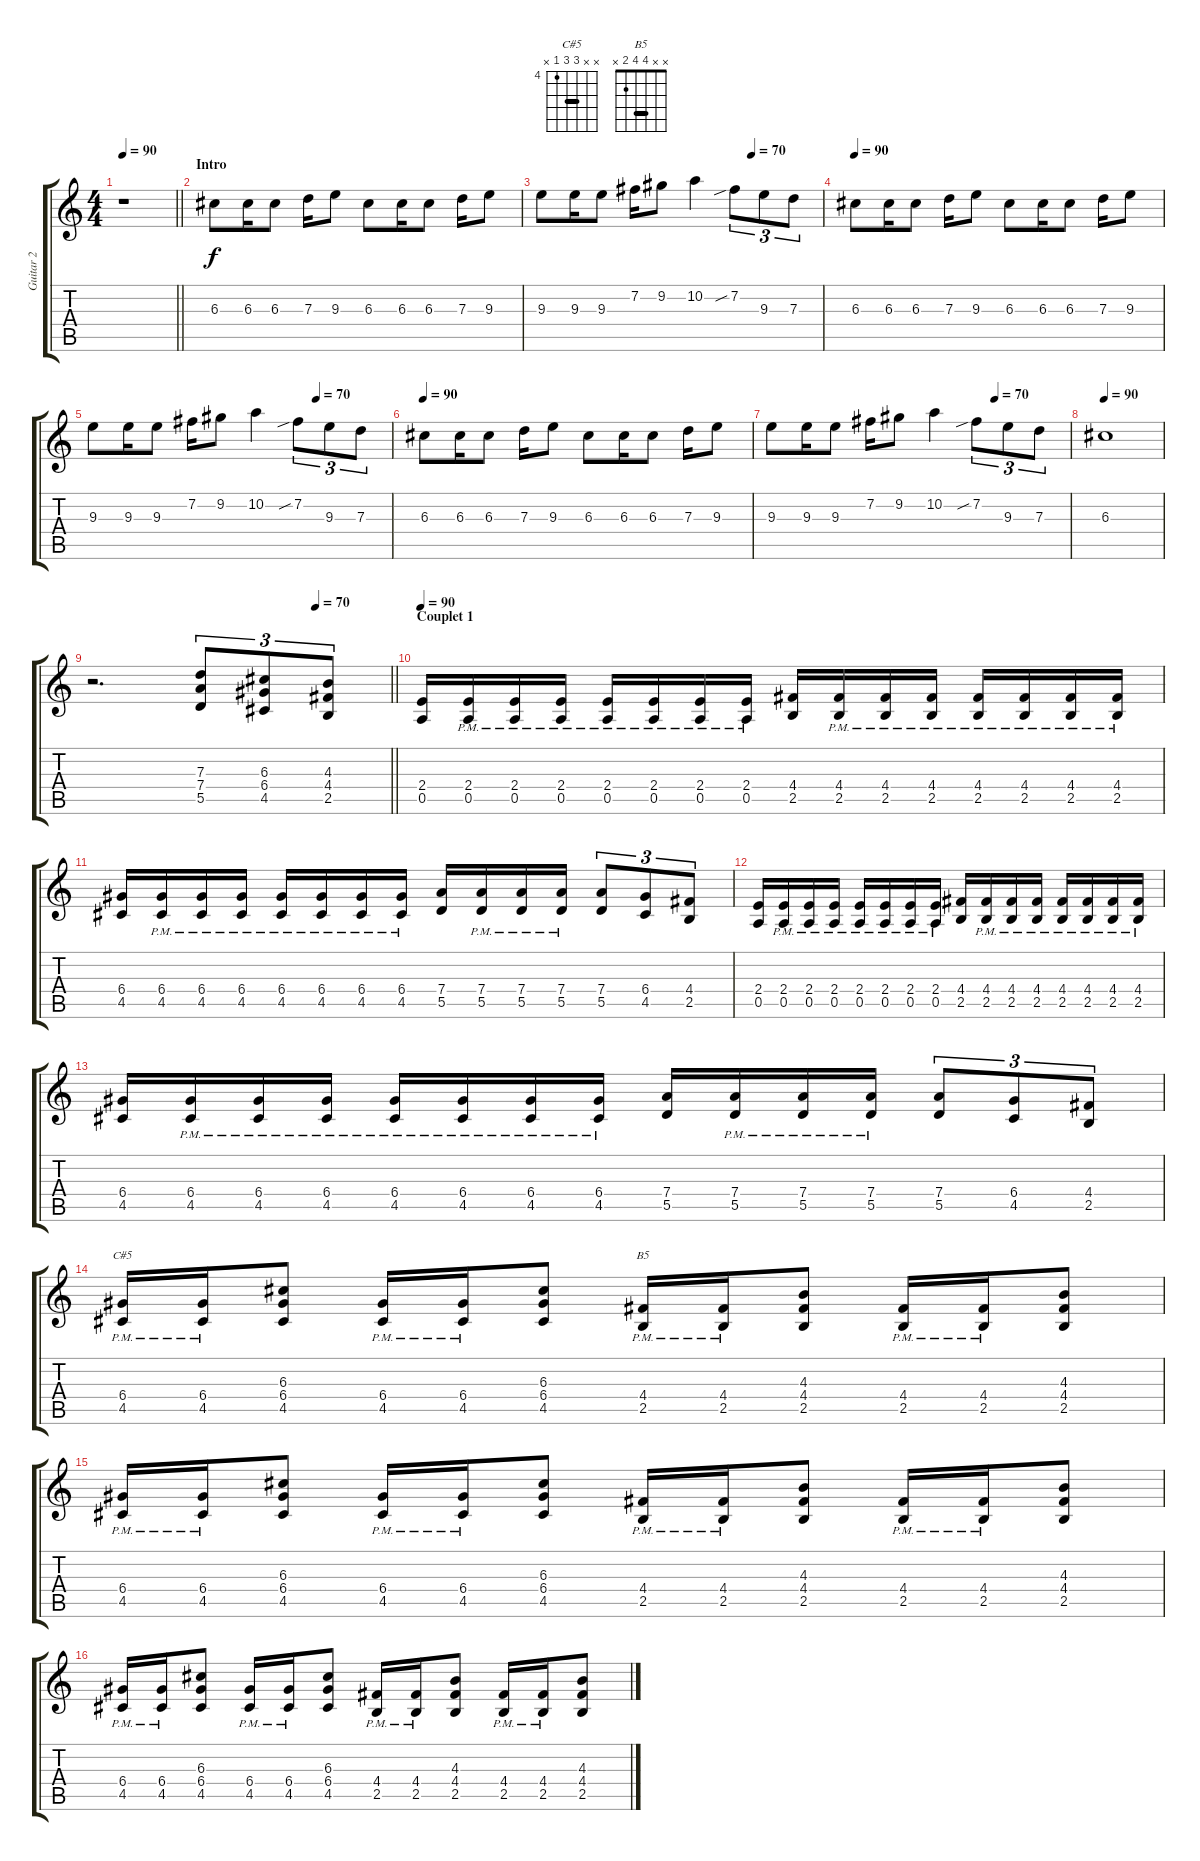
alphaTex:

\track ("Guitar 2" "Guitar 2") {instrument distortionguitar}
\staff {score tabs}
\tuning (E4 B3 G3 D3 A2 E2) {hide}
\chord ("C#5" x x 6 6 4 x) {firstfret 4 barre 6}
\chord ("B5" x x 4 4 2 x) {barre 4}
\ts (4 4)
\tempo 90
\clef g2
\barLineRight lightlight
\ks c
r.1{dy f instrument distortionguitar} |
\section ("" "Intro")
6.3.8 6.3.16 6.3.8 7.3.16 9.3.8 6.3.8 6.3.16 6.3.8 7.3.16 9.3.8 |
\tempo (70 0.75)
9.3.8 9.3.16 9.3.8 7.2.16 9.2.8 10.2.4 7.2{sib}.8{tu (3 2)} 9.3.8{tu (3 2)} 7.3.8{tu (3 2)} |
\tempo 90
6.3.8 6.3.16 6.3.8 7.3.16 9.3.8 6.3.8 6.3.16 6.3.8 7.3.16 9.3.8 |
\tempo (70 0.75)
9.3.8 9.3.16 9.3.8 7.2.16 9.2.8 10.2.4 7.2{sib}.8{tu (3 2)} 9.3.8{tu (3 2)} 7.3.8{tu (3 2)} |
\tempo 90
6.3.8 6.3.16 6.3.8 7.3.16 9.3.8 6.3.8 6.3.16 6.3.8 7.3.16 9.3.8 |
\tempo (70 0.75)
9.3.8 9.3.16 9.3.8 7.2.16 9.2.8 10.2.4 7.2{sib}.8{tu (3 2)} 9.3.8{tu (3 2)} 7.3.8{tu (3 2)} |
\tempo 90
6.3.1 |
\tempo (70 0.75)
\barLineRight lightlight
r.2{d} (7.3 7.4 5.5).8{tu (3 2)} (6.3 6.4 4.5).8{tu (3 2)} (4.3 4.4 2.5).8{tu (3 2)} |
\section ("" "Couplet 1")
\tempo 90
(2.4 0.5).16 (2.4{pm} 0.5{pm}).16 (2.4{pm} 0.5{pm}).16 (2.4{pm} 0.5{pm}).16 (2.4{pm} 0.5{pm}).16 (2.4{pm} 0.5{pm}).16 (2.4{pm} 0.5{pm}).16 (2.4{pm} 0.5{pm}).16 (4.4 2.5).16 (4.4{pm} 2.5{pm}).16 (4.4{pm} 2.5{pm}).16 (4.4{pm} 2.5{pm}).16 (4.4{pm} 2.5{pm}).16 (4.4{pm} 2.5{pm}).16 (4.4{pm} 2.5{pm}).16 (4.4{pm} 2.5{pm}).16 |
(6.4 4.5).16 (6.4{pm} 4.5{pm}).16 (6.4{pm} 4.5{pm}).16 (6.4{pm} 4.5{pm}).16 (6.4{pm} 4.5{pm}).16 (6.4{pm} 4.5{pm}).16 (6.4{pm} 4.5{pm}).16 (6.4{pm} 4.5{pm}).16 (7.4 5.5).16 (7.4{pm} 5.5{pm}).16 (7.4{pm} 5.5{pm}).16 (7.4{pm} 5.5{pm}).16 (7.4 5.5).8{tu (3 2)} (6.4 4.5).8{tu (3 2)} (4.4 2.5).8{tu (3 2)} |
(2.4 0.5).16 (2.4{pm} 0.5{pm}).16 (2.4{pm} 0.5{pm}).16 (2.4{pm} 0.5{pm}).16 (2.4{pm} 0.5{pm}).16 (2.4{pm} 0.5{pm}).16 (2.4{pm} 0.5{pm}).16 (2.4{pm} 0.5{pm}).16 (4.4 2.5).16 (4.4{pm} 2.5{pm}).16 (4.4{pm} 2.5{pm}).16 (4.4{pm} 2.5{pm}).16 (4.4{pm} 2.5{pm}).16 (4.4{pm} 2.5{pm}).16 (4.4{pm} 2.5{pm}).16 (4.4{pm} 2.5{pm}).16 |
(6.4 4.5).16 (6.4{pm} 4.5{pm}).16 (6.4{pm} 4.5{pm}).16 (6.4{pm} 4.5{pm}).16 (6.4{pm} 4.5{pm}).16 (6.4{pm} 4.5{pm}).16 (6.4{pm} 4.5{pm}).16 (6.4{pm} 4.5{pm}).16 (7.4 5.5).16 (7.4{pm} 5.5{pm}).16 (7.4{pm} 5.5{pm}).16 (7.4{pm} 5.5{pm}).16 (7.4 5.5).8{tu (3 2)} (6.4 4.5).8{tu (3 2)} (4.4 2.5).8{tu (3 2)} |
(6.4{pm} 4.5{pm}).16{ch "C#5"} (6.4{pm} 4.5{pm}).16 (6.3 6.4 4.5).8 (6.4{pm} 4.5{pm}).16 (6.4{pm} 4.5{pm}).16 (6.3 6.4 4.5).8 (4.4{pm} 2.5{pm}).16{ch "B5"} (4.4{pm} 2.5{pm}).16 (4.3 4.4 2.5).8 (4.4{pm} 2.5{pm}).16 (4.4{pm} 2.5{pm}).16 (4.3 4.4 2.5).8 |
(6.4{pm} 4.5{pm}).16 (6.4{pm} 4.5{pm}).16 (6.3 6.4 4.5).8 (6.4{pm} 4.5{pm}).16 (6.4{pm} 4.5{pm}).16 (6.3 6.4 4.5).8 (4.4{pm} 2.5{pm}).16 (4.4{pm} 2.5{pm}).16 (4.3 4.4 2.5).8 (4.4{pm} 2.5{pm}).16 (4.4{pm} 2.5{pm}).16 (4.3 4.4 2.5).8 |
(6.4{pm} 4.5{pm}).16 (6.4{pm} 4.5{pm}).16 (6.3 6.4 4.5).8 (6.4{pm} 4.5{pm}).16 (6.4{pm} 4.5{pm}).16 (6.3 6.4 4.5).8 (4.4{pm} 2.5{pm}).16 (4.4{pm} 2.5{pm}).16 (4.3 4.4 2.5).8 (4.4{pm} 2.5{pm}).16 (4.4{pm} 2.5{pm}).16 (4.3 4.4 2.5).8
